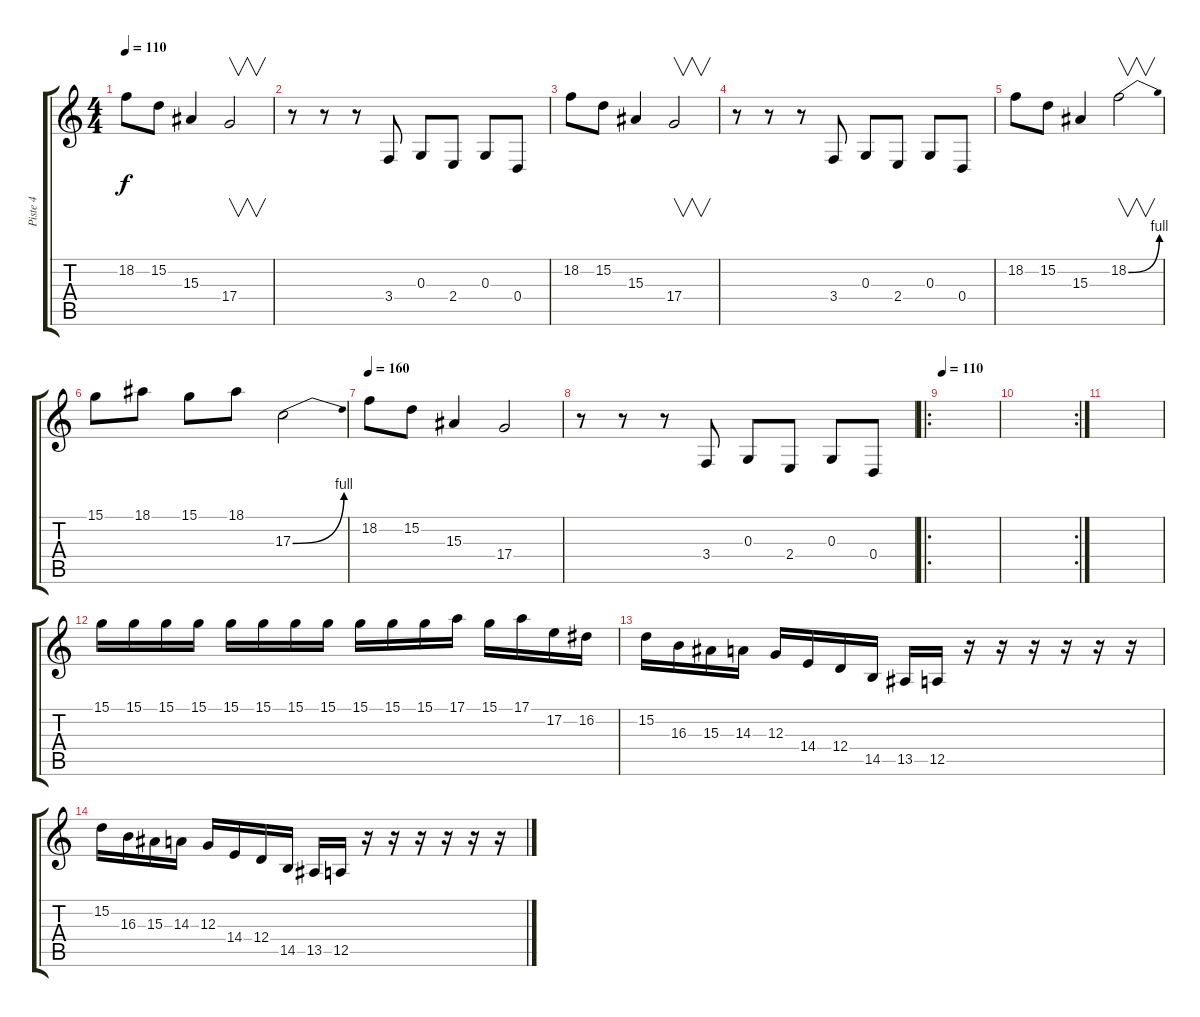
\track ("Piste 4" "Piste 4") {instrument honkytonkpiano}
\staff {score tabs}
\tuning (E4 B3 G3 D3 A2 E2) {hide}
\ts (4 4)
\tempo 110
\tempo 160
\tempo 110
\clef g2
\ks c
18.2.8{dy f instrument honkytonkpiano} 15.2.8 15.3.4 17.4.2{v} |
r.8 r.8 r.8 3.4.8 0.3.8 2.4.8 0.3.8 0.4.8 |
18.2.8 15.2.8 15.3.4 17.4.2{v} |
r.8 r.8 r.8 3.4.8 0.3.8 2.4.8 0.3.8 0.4.8 |
18.2.8 15.2.8 15.3.4 18.2{be (bend 0 0 60 4)}.2{v} |
15.1.8 18.1.8 15.1.8 18.1.8 17.3{be (bend 0 0 60 4)}.2 |
\tempo 160
18.2.8 15.2.8 15.3.4 17.4.2 |
r.8 r.8 r.8 3.4.8 0.3.8 2.4.8 0.3.8 0.4.8 |
\ro
\tempo 110
|
\rc 2
|
|
15.1.16 15.1.16 15.1.16 15.1.16 15.1.16 15.1.16 15.1.16 15.1.16 15.1.16 15.1.16 15.1.16 17.1.16 15.1.16 17.1.16 17.2.16 16.2.16 |
15.2.16 16.3.16 15.3.16 14.3.16 12.3.16 14.4.16 12.4.16 14.5.16 13.5.16 12.5.16 r.16 r.16 r.16 r.16 r.16 r.16 |
15.2.16 16.3.16 15.3.16 14.3.16 12.3.16 14.4.16 12.4.16 14.5.16 13.5.16 12.5.16 r.16 r.16 r.16 r.16 r.16 r.16
